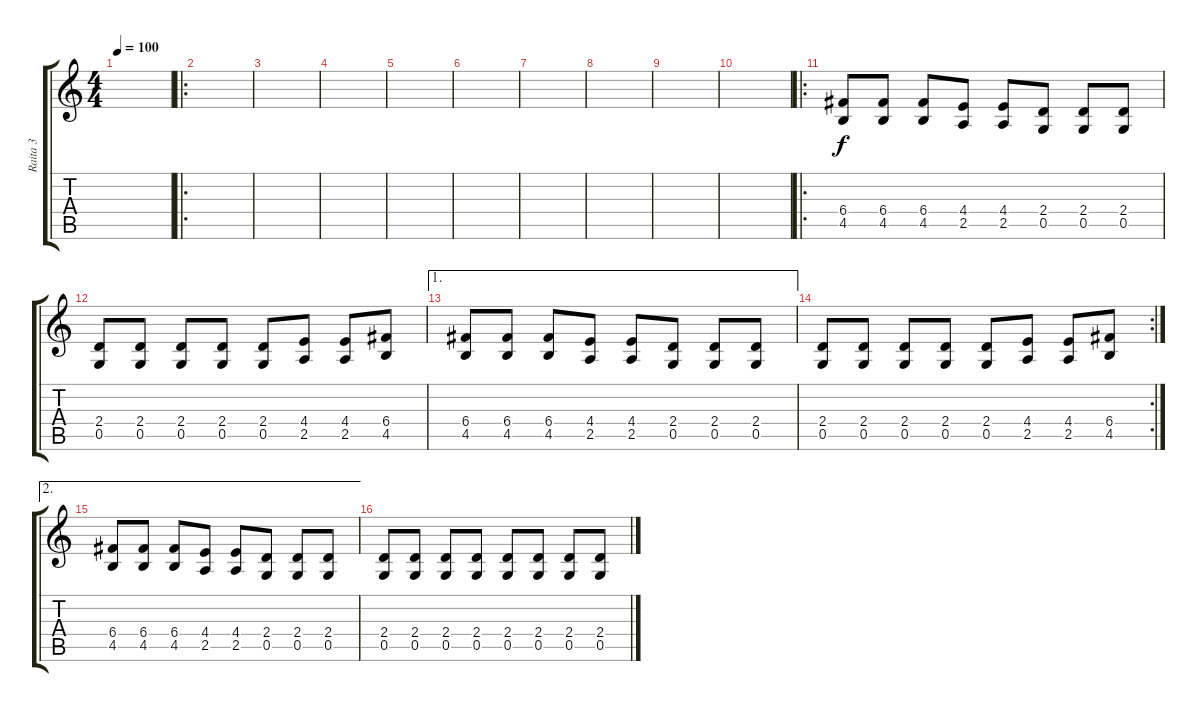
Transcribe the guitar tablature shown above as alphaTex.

\track ("Raita 3" "Raita 3") {instrument distortionguitar}
\staff {score tabs}
\tuning (D4 A3 F3 C3 G2 D2) {hide}
\ts (4 4)
\tempo 100
\clef g2
\ks c
|
\ro
|
|
|
|
|
|
|
|
|
\ro
(6.4 4.5).8 (6.4 4.5).8 (6.4 4.5).8 (4.4 2.5).8 (4.4 2.5).8 (2.4 0.5).8 (2.4 0.5).8 (2.4 0.5).8 |
(2.4 0.5).8 (2.4 0.5).8 (2.4 0.5).8 (2.4 0.5).8 (2.4 0.5).8 (4.4 2.5).8 (4.4 2.5).8 (6.4 4.5).8 |
\ae 1
(6.4 4.5).8 (6.4 4.5).8 (6.4 4.5).8 (4.4 2.5).8 (4.4 2.5).8 (2.4 0.5).8 (2.4 0.5).8 (2.4 0.5).8 |
\rc 2
(2.4 0.5).8 (2.4 0.5).8 (2.4 0.5).8 (2.4 0.5).8 (2.4 0.5).8 (4.4 2.5).8 (4.4 2.5).8 (6.4 4.5).8 |
\ae 2
(6.4 4.5).8 (6.4 4.5).8 (6.4 4.5).8 (4.4 2.5).8 (4.4 2.5).8 (2.4 0.5).8 (2.4 0.5).8 (2.4 0.5).8 |
(2.4 0.5).8 (2.4 0.5).8 (2.4 0.5).8 (2.4 0.5).8 (2.4 0.5).8 (2.4 0.5).8 (2.4 0.5).8 (2.4 0.5).8
